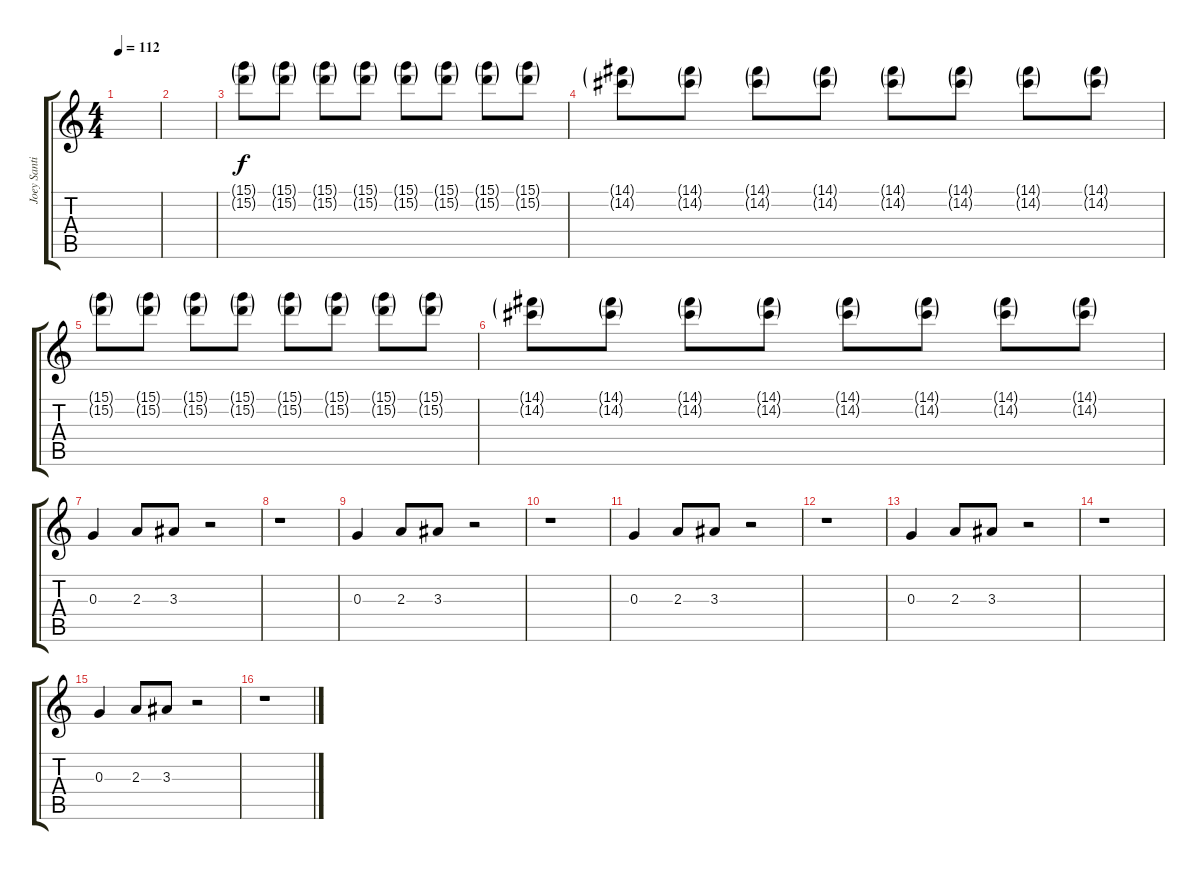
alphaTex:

\track ("Joey Santiago" "Joey Santi") {instrument electricguitarjazz}
\staff {score tabs}
\tuning (E4 B3 G3 D3 A2 E2) {hide}
\ts (4 4)
\tempo 112
\clef g2
\ks c
|
|
(15.1{g} 15.2{g}).8 (15.1{g} 15.2{g}).8 (15.1{g} 15.2{g}).8 (15.1{g} 15.2{g}).8 (15.1{g} 15.2{g}).8 (15.1{g} 15.2{g}).8 (15.1{g} 15.2{g}).8 (15.1{g} 15.2{g}).8 |
(14.1{g} 14.2{g}).8 (14.1{g} 14.2{g}).8 (14.1{g} 14.2{g}).8 (14.1{g} 14.2{g}).8 (14.1{g} 14.2{g}).8 (14.1{g} 14.2{g}).8 (14.1{g} 14.2{g}).8 (14.1{g} 14.2{g}).8 |
(15.1{g} 15.2{g}).8 (15.1{g} 15.2{g}).8 (15.1{g} 15.2{g}).8 (15.1{g} 15.2{g}).8 (15.1{g} 15.2{g}).8 (15.1{g} 15.2{g}).8 (15.1{g} 15.2{g}).8 (15.1{g} 15.2{g}).8 |
(14.1{g} 14.2{g}).8 (14.1{g} 14.2{g}).8 (14.1{g} 14.2{g}).8 (14.1{g} 14.2{g}).8 (14.1{g} 14.2{g}).8 (14.1{g} 14.2{g}).8 (14.1{g} 14.2{g}).8 (14.1{g} 14.2{g}).8 |
0.3.4{dy f} 2.3.8 3.3.8 r.2 |
r.1 |
0.3.4 2.3.8 3.3.8 r.2 |
r.1 |
0.3.4 2.3.8 3.3.8 r.2 |
r.1 |
0.3.4 2.3.8 3.3.8 r.2 |
r.1 |
\section ("" "")
0.3.4 2.3.8 3.3.8 r.2 |
r.1
